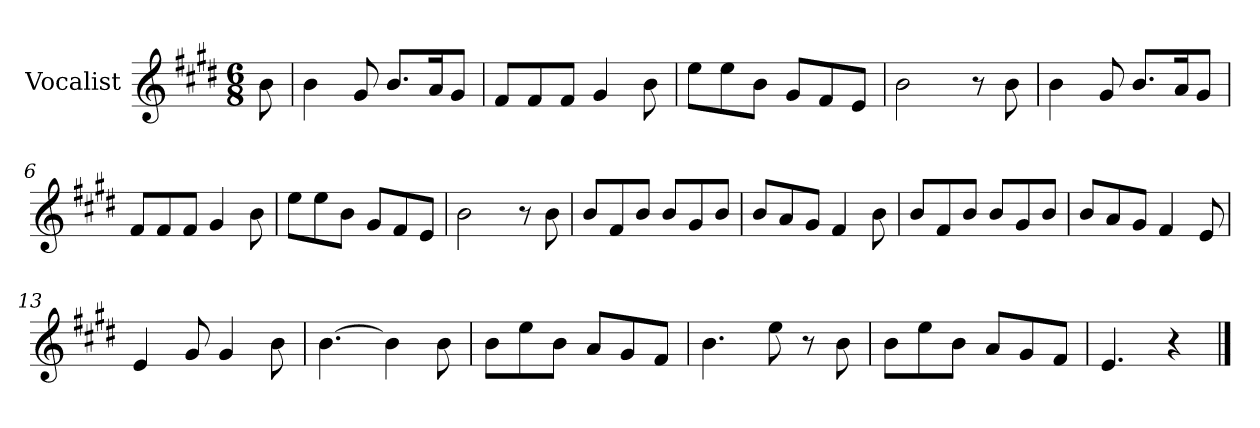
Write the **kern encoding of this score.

**kern
*part1
*staff1
*I"Vocalist
*k[f#c#g#d#]
*E:
*M6/8
=
8b
=1
4b
8g#
8.bL
16aK
8g#J
=2
8f#L
8f#
8f#J
4g#
8b
=3
8eeL
8ee
8bJ
8g#L
8f#
8eJ
=4
2b
8r
8b
=5
4b
8g#
8.bL
16aK
8g#J
=6
8f#L
8f#
8f#J
4g#
8b
=7
8eeL
8ee
8bJ
8g#L
8f#
8eJ
=8
2b
8r
8b
=9
8bL
8f#
8bJ
8bL
8g#
8bJ
=10
8bL
8a
8g#J
4f#
8b
=11
8bL
8f#
8bJ
8bL
8g#
8bJ
=12
8bL
8a
8g#J
4f#
8e
=13
4e
8g#
4g#
8b
=14
[4.b
4b]
8b
=15
8bL
8ee
8bJ
8aL
8g#
8f#J
=16
4.b
8ee
8r
8b
=17
8bL
8ee
8bJ
8aL
8g#
8f#J
=18
4.e
4r
==
*-
